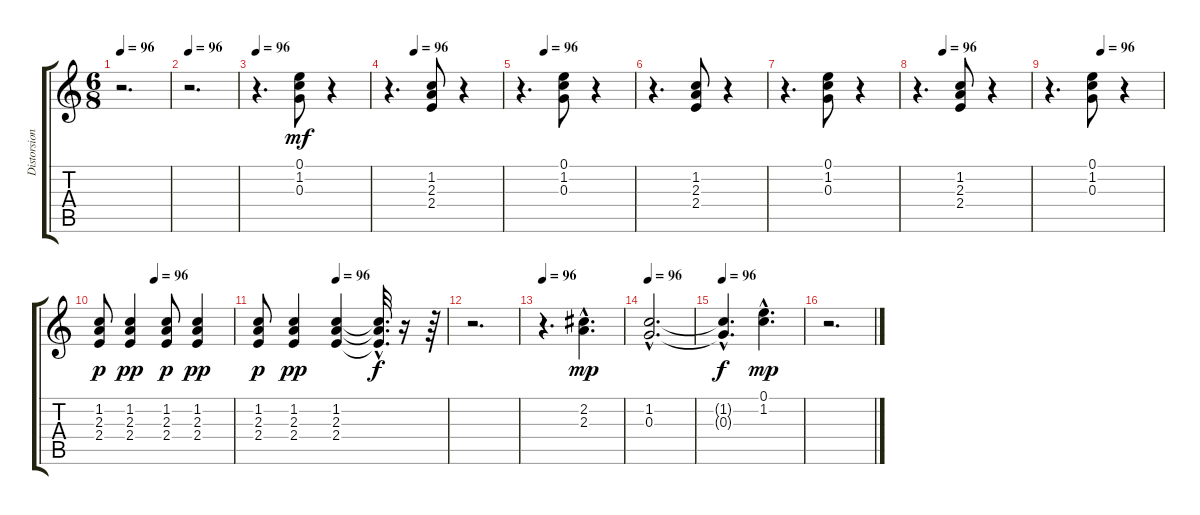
\track ("Distorsion" "Distorsion") {instrument distortionguitar}
\staff {score tabs}
\tuning (E4 B3 G3 D3 A2 E2) {hide}
\ts (6 8)
\tempo 96
\clef g2
\ks c
r.2{d dy mp} |
\tempo 96
r.2{d} |
\tempo 96
r.4{d} (0.1 1.2 0.3).8{dy mf} r.4 |
\tempo (96 0.22916666666666666)
r.4{d} (1.2 2.3 2.4).8 r.4 |
\tempo (96 0.20833333333333334)
r.4{d} (0.1 1.2 0.3).8 r.4 |
r.4{d} (1.2 2.3 2.4).8 r.4 |
r.4{d} (0.1 1.2 0.3).8 r.4 |
\tempo (96 0.22916666666666666)
r.4{d} (1.2 2.3 2.4).8 r.4 |
\tempo (96 0.4583333333333333)
r.4{d} (0.1 1.2 0.3).8 r.4 |
\tempo (96 0.4166666666666667)
(1.2 2.3 2.4).8{dy p} (1.2 2.3 2.4).4{dy pp} (1.2 2.3 2.4).8{dy p} (1.2 2.3 2.4).4{dy pp} |
\tempo (96 0.4166666666666667)
(1.2 2.3 2.4).8{dy p} (1.2 2.3 2.4).4{dy pp} (1.2 2.3 2.4).4 (1.2{hac t} 2.3{hac t} 2.4{hac t}).32{d dy f} r.16 r.64 |
r.2{d} |
\tempo 96
r.4{d} (2.2{hac} 2.3{hac}).4{d dy mp} |
\tempo 96
(1.2{hac} 0.3{hac}).2{d} |
\tempo 96
(1.2{hac t} 0.3{hac t}).4{d dy f} (0.1{hac} 1.2{hac}).4{d dy mp} |
r.2{d}
